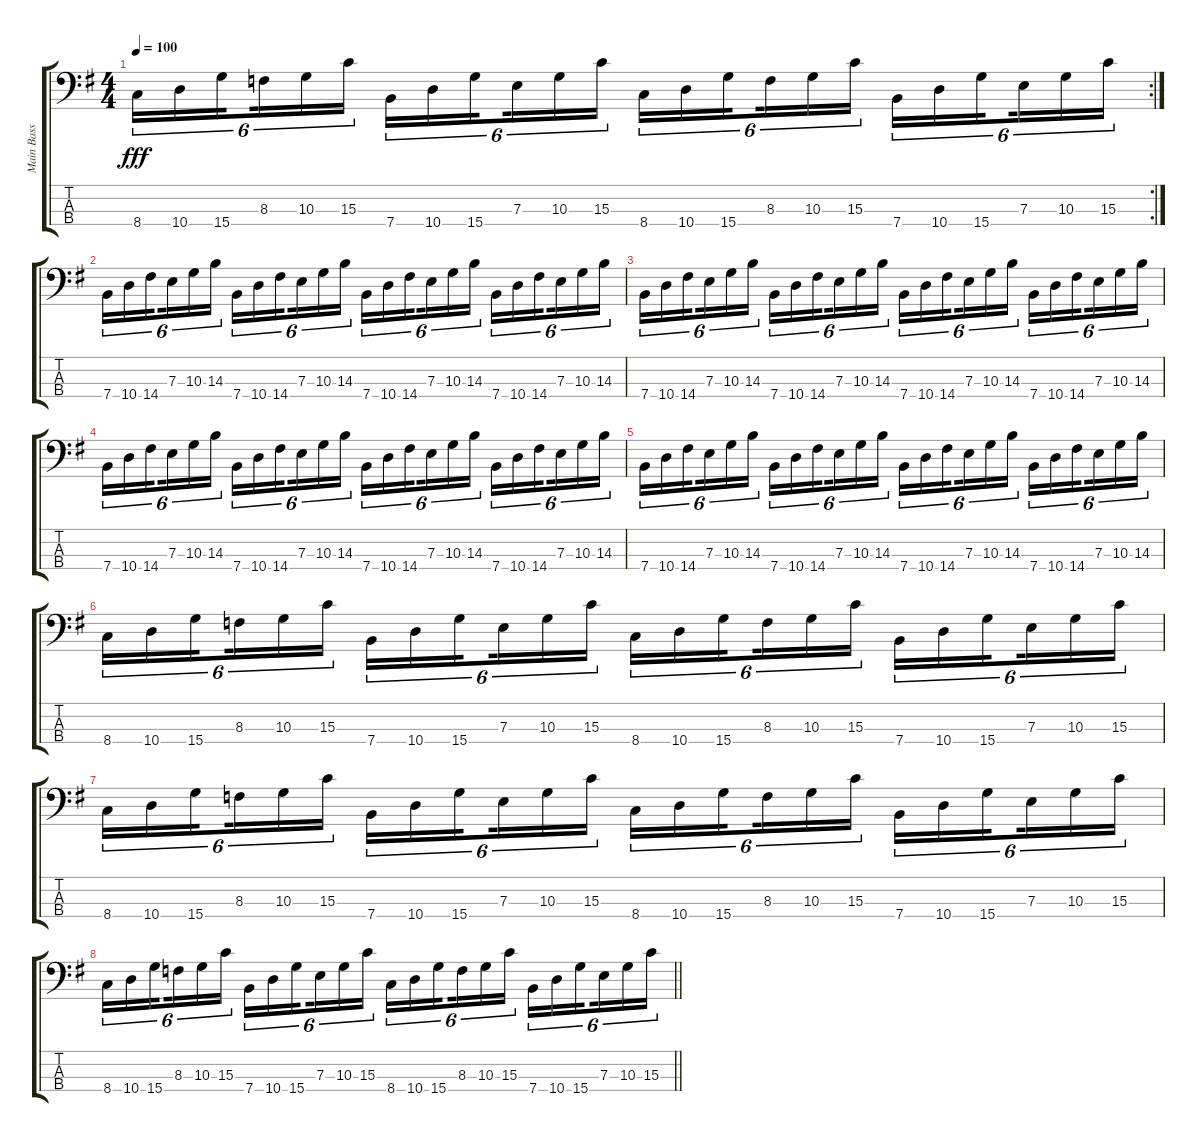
\track ("Main Bass" "Main Bass") {instrument electricbassfinger}
\staff {score tabs}
\tuning (G2 D2 A1 E1) {hide}
\rc 2
\ts (4 4)
\tempo 100
\clef f4
\ks g
8.4.16{tu (6 4) dy fff} 10.4.16{tu (6 4)} 15.4.16{tu (6 4) beam splitsecondary} 8.3.16{tu (6 4)} 10.3.16{tu (6 4)} 15.3.16{tu (6 4)} 7.4.16{tu (6 4)} 10.4.16{tu (6 4)} 15.4.16{tu (6 4) beam splitsecondary} 7.3.16{tu (6 4)} 10.3.16{tu (6 4)} 15.3.16{tu (6 4)} 8.4.16{tu (6 4)} 10.4.16{tu (6 4)} 15.4.16{tu (6 4) beam splitsecondary} 8.3.16{tu (6 4)} 10.3.16{tu (6 4)} 15.3.16{tu (6 4)} 7.4.16{tu (6 4)} 10.4.16{tu (6 4)} 15.4.16{tu (6 4) beam splitsecondary} 7.3.16{tu (6 4)} 10.3.16{tu (6 4)} 15.3.16{tu (6 4)} |
7.4.16{tu (6 4)} 10.4.16{tu (6 4)} 14.4.16{tu (6 4) beam splitsecondary} 7.3.16{tu (6 4)} 10.3.16{tu (6 4)} 14.3.16{tu (6 4)} 7.4.16{tu (6 4)} 10.4.16{tu (6 4)} 14.4.16{tu (6 4) beam splitsecondary} 7.3.16{tu (6 4)} 10.3.16{tu (6 4)} 14.3.16{tu (6 4)} 7.4.16{tu (6 4)} 10.4.16{tu (6 4)} 14.4.16{tu (6 4) beam splitsecondary} 7.3.16{tu (6 4)} 10.3.16{tu (6 4)} 14.3.16{tu (6 4)} 7.4.16{tu (6 4)} 10.4.16{tu (6 4)} 14.4.16{tu (6 4) beam splitsecondary} 7.3.16{tu (6 4)} 10.3.16{tu (6 4)} 14.3.16{tu (6 4)} |
7.4.16{tu (6 4)} 10.4.16{tu (6 4)} 14.4.16{tu (6 4) beam splitsecondary} 7.3.16{tu (6 4)} 10.3.16{tu (6 4)} 14.3.16{tu (6 4)} 7.4.16{tu (6 4)} 10.4.16{tu (6 4)} 14.4.16{tu (6 4) beam splitsecondary} 7.3.16{tu (6 4)} 10.3.16{tu (6 4)} 14.3.16{tu (6 4)} 7.4.16{tu (6 4)} 10.4.16{tu (6 4)} 14.4.16{tu (6 4) beam splitsecondary} 7.3.16{tu (6 4)} 10.3.16{tu (6 4)} 14.3.16{tu (6 4)} 7.4.16{tu (6 4)} 10.4.16{tu (6 4)} 14.4.16{tu (6 4) beam splitsecondary} 7.3.16{tu (6 4)} 10.3.16{tu (6 4)} 14.3.16{tu (6 4)} |
7.4.16{tu (6 4)} 10.4.16{tu (6 4)} 14.4.16{tu (6 4) beam splitsecondary} 7.3.16{tu (6 4)} 10.3.16{tu (6 4)} 14.3.16{tu (6 4)} 7.4.16{tu (6 4)} 10.4.16{tu (6 4)} 14.4.16{tu (6 4) beam splitsecondary} 7.3.16{tu (6 4)} 10.3.16{tu (6 4)} 14.3.16{tu (6 4)} 7.4.16{tu (6 4)} 10.4.16{tu (6 4)} 14.4.16{tu (6 4) beam splitsecondary} 7.3.16{tu (6 4)} 10.3.16{tu (6 4)} 14.3.16{tu (6 4)} 7.4.16{tu (6 4)} 10.4.16{tu (6 4)} 14.4.16{tu (6 4) beam splitsecondary} 7.3.16{tu (6 4)} 10.3.16{tu (6 4)} 14.3.16{tu (6 4)} |
7.4.16{tu (6 4)} 10.4.16{tu (6 4)} 14.4.16{tu (6 4) beam splitsecondary} 7.3.16{tu (6 4)} 10.3.16{tu (6 4)} 14.3.16{tu (6 4)} 7.4.16{tu (6 4)} 10.4.16{tu (6 4)} 14.4.16{tu (6 4) beam splitsecondary} 7.3.16{tu (6 4)} 10.3.16{tu (6 4)} 14.3.16{tu (6 4)} 7.4.16{tu (6 4)} 10.4.16{tu (6 4)} 14.4.16{tu (6 4) beam splitsecondary} 7.3.16{tu (6 4)} 10.3.16{tu (6 4)} 14.3.16{tu (6 4)} 7.4.16{tu (6 4)} 10.4.16{tu (6 4)} 14.4.16{tu (6 4) beam splitsecondary} 7.3.16{tu (6 4)} 10.3.16{tu (6 4)} 14.3.16{tu (6 4)} |
8.4.16{tu (6 4)} 10.4.16{tu (6 4)} 15.4.16{tu (6 4) beam splitsecondary} 8.3.16{tu (6 4)} 10.3.16{tu (6 4)} 15.3.16{tu (6 4)} 7.4.16{tu (6 4)} 10.4.16{tu (6 4)} 15.4.16{tu (6 4) beam splitsecondary} 7.3.16{tu (6 4)} 10.3.16{tu (6 4)} 15.3.16{tu (6 4)} 8.4.16{tu (6 4)} 10.4.16{tu (6 4)} 15.4.16{tu (6 4) beam splitsecondary} 8.3.16{tu (6 4)} 10.3.16{tu (6 4)} 15.3.16{tu (6 4)} 7.4.16{tu (6 4)} 10.4.16{tu (6 4)} 15.4.16{tu (6 4) beam splitsecondary} 7.3.16{tu (6 4)} 10.3.16{tu (6 4)} 15.3.16{tu (6 4)} |
8.4.16{tu (6 4)} 10.4.16{tu (6 4)} 15.4.16{tu (6 4) beam splitsecondary} 8.3.16{tu (6 4)} 10.3.16{tu (6 4)} 15.3.16{tu (6 4)} 7.4.16{tu (6 4)} 10.4.16{tu (6 4)} 15.4.16{tu (6 4) beam splitsecondary} 7.3.16{tu (6 4)} 10.3.16{tu (6 4)} 15.3.16{tu (6 4)} 8.4.16{tu (6 4)} 10.4.16{tu (6 4)} 15.4.16{tu (6 4) beam splitsecondary} 8.3.16{tu (6 4)} 10.3.16{tu (6 4)} 15.3.16{tu (6 4)} 7.4.16{tu (6 4)} 10.4.16{tu (6 4)} 15.4.16{tu (6 4) beam splitsecondary} 7.3.16{tu (6 4)} 10.3.16{tu (6 4)} 15.3.16{tu (6 4)} |
\barLineRight lightlight
8.4.16{tu (6 4)} 10.4.16{tu (6 4)} 15.4.16{tu (6 4) beam splitsecondary} 8.3.16{tu (6 4)} 10.3.16{tu (6 4)} 15.3.16{tu (6 4)} 7.4.16{tu (6 4)} 10.4.16{tu (6 4)} 15.4.16{tu (6 4) beam splitsecondary} 7.3.16{tu (6 4)} 10.3.16{tu (6 4)} 15.3.16{tu (6 4)} 8.4.16{tu (6 4)} 10.4.16{tu (6 4)} 15.4.16{tu (6 4) beam splitsecondary} 8.3.16{tu (6 4)} 10.3.16{tu (6 4)} 15.3.16{tu (6 4)} 7.4.16{tu (6 4)} 10.4.16{tu (6 4)} 15.4.16{tu (6 4) beam splitsecondary} 7.3.16{tu (6 4)} 10.3.16{tu (6 4)} 15.3.16{tu (6 4)}
